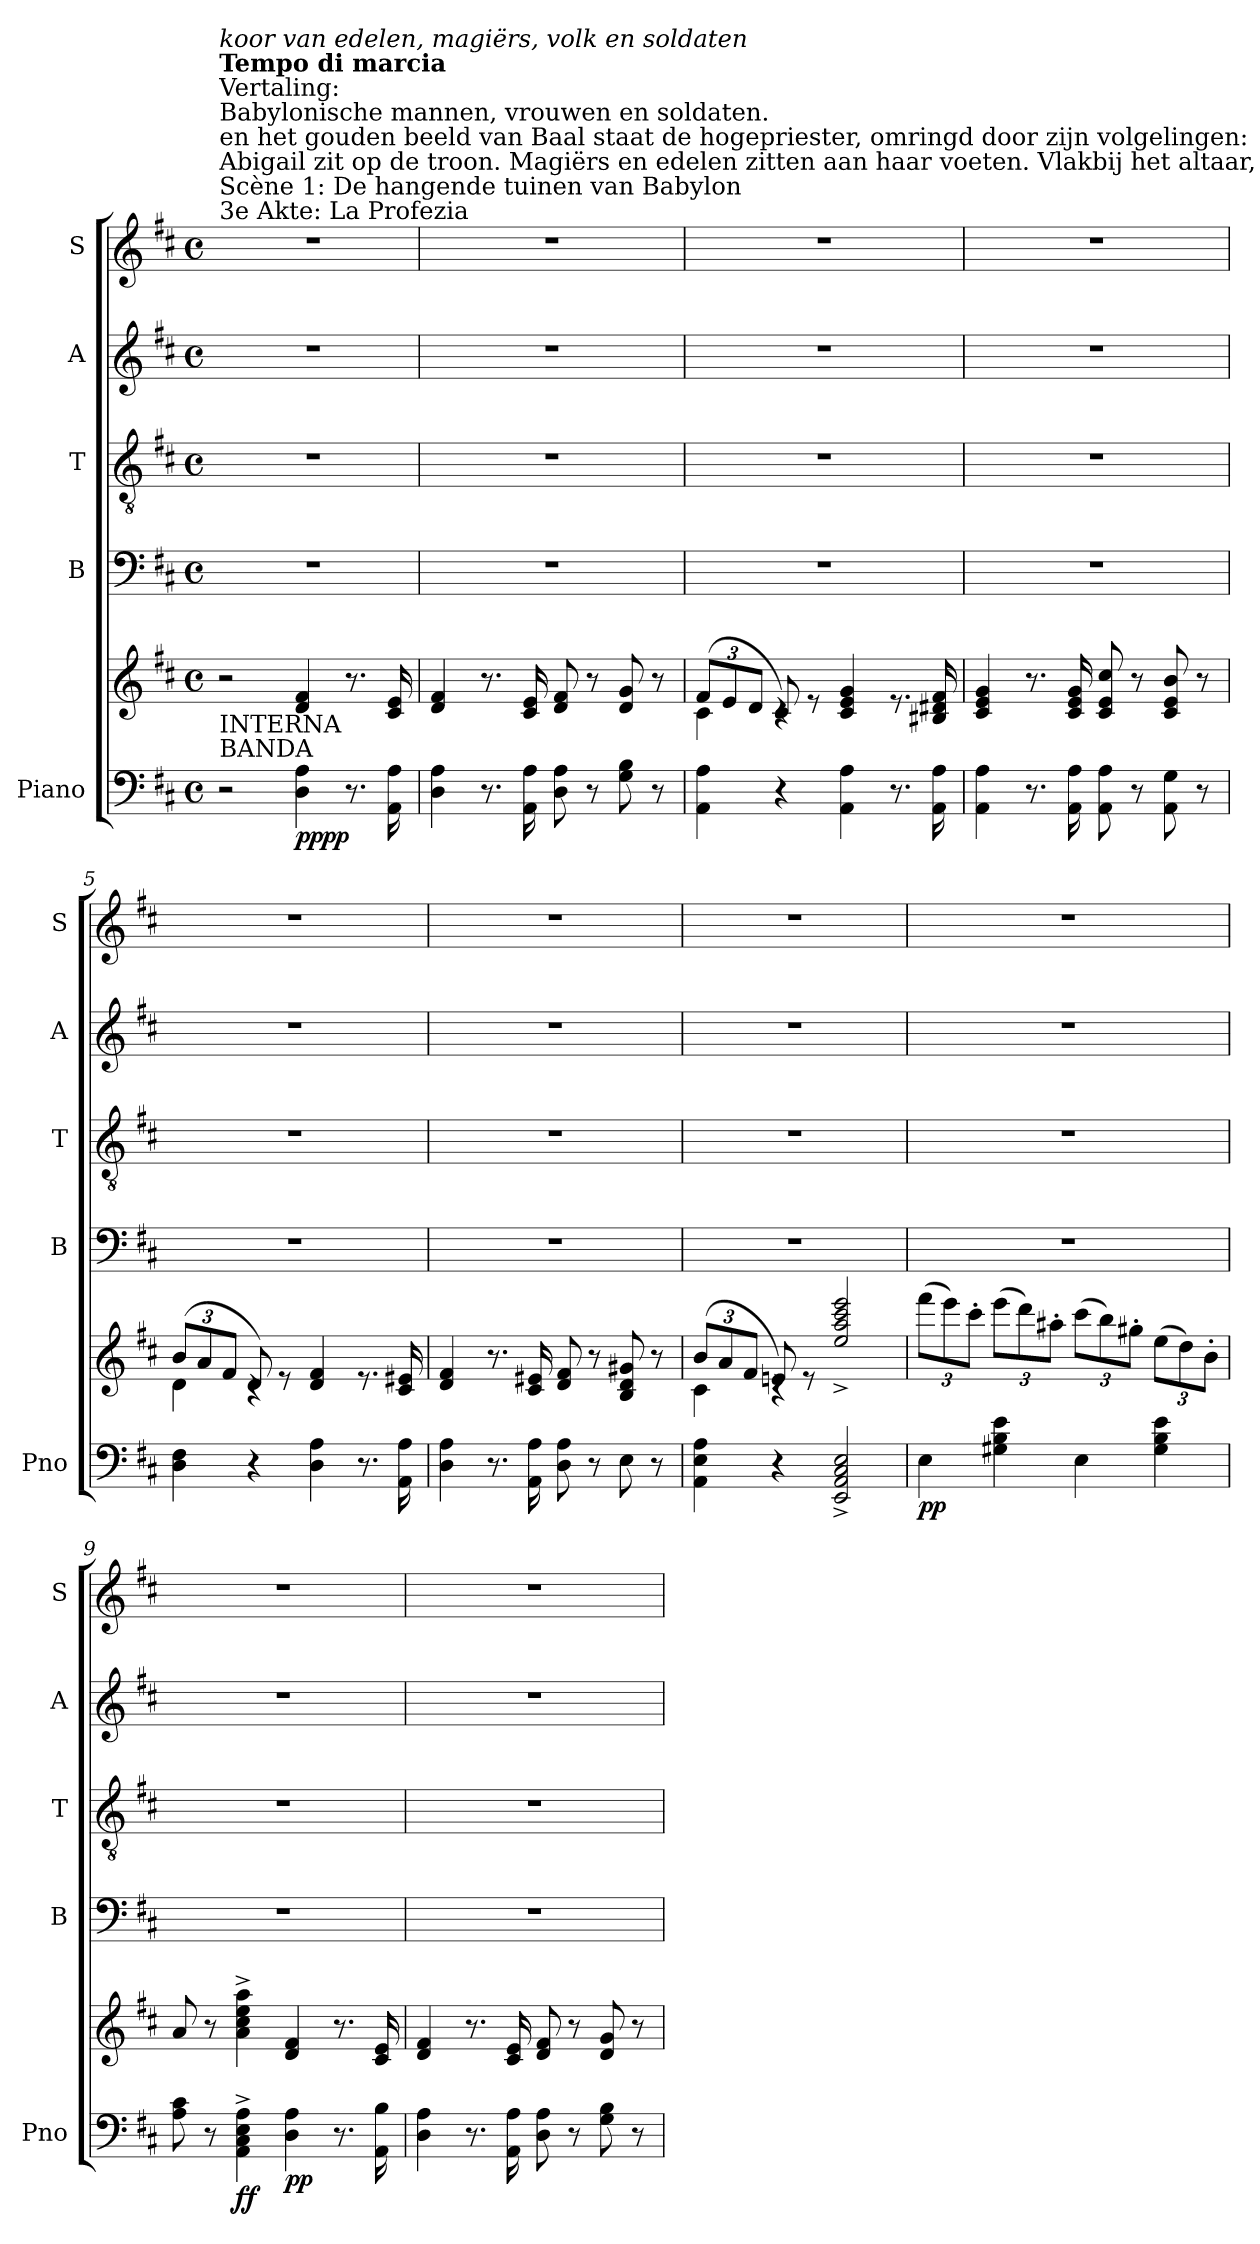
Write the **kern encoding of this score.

**kern	**kern	**dynam	**kern	**kern	**kern	**kern
*part5	*part5	*part5	*part4	*part3	*part2	*part1
*staff6	*staff5	*staff5/6	*staff4	*staff3	*staff2	*staff1
*I"Piano	*	*	*I"B	*I"T	*I"A	*I"S
*I'Pno	*	*	*I'B	*I'T	*I'A	*I'S
*clefF4	*clefG2	*	*clefF4	*clefGv2	*clefG2	*clefG2
*k[f#c#]	*k[f#c#]	*	*k[f#c#]	*k[f#c#]	*k[f#c#]	*k[f#c#]
*M4/4	*M4/4	*	*M4/4	*M4/4	*M4/4	*M4/4
*met(c)	*met(c)	*	*met(c)	*met(c)	*met(c)	*met(c)
=1	=1	=1	=1	=1	=1	=1
!	!	!	!	!	!	!LO:TX:a:t=3e Akte&colon; La Profezia
!	!	!	!	!	!	!LO:TX:a:t=Scène 1&colon; De hangende tuinen van Babylon
!	!	!	!	!	!	!LO:TX:a:t=Abigail zit op de troon. Magiërs en edelen zitten aan haar voeten. Vlakbij het altaar,
!	!	!	!	!	!	!LO:TX:a:t=en het gouden beeld van Baal staat de hogepriester, omringd door zijn volgelingen&colon;
!	!	!	!	!	!	!LO:TX:a:t=Babylonische mannen, vrouwen en soldaten.
!	!	!	!	!	!	!LO:TX:a:t=Vertaling&colon;
!	!	!	!	!	!	!LO:TX:a:B:t=Tempo di marcia
!	!	!	!	!	!	!LO:TX:a:i:t=koor van edelen, magiërs, volk en soldaten
!LO:TX:a:t=BANDA	!	!	!	!	!	!
!LO:TX:a:t=INTERNA	!	!	!	!	!	!
2r	2r	.	1r	1r	1r	1r
!	!	!LO:DY:b=2	!	!	!	!
!	!	!LO:DY:n=1:b	!	!	!	!
4D\ 4A\	4d/ 4f#/	pp pp	.	.	.	.
8.r	8.r	.	.	.	.	.
16AA\ 16A\	16c#/ 16e/	.	.	.	.	.
=2	=2	=2	=2	=2	=2	=2
4D\ 4A\	4d/ 4f#/	.	1r	1r	1r	1r
8.r	8.r	.	.	.	.	.
16AA\ 16A\	16c#/ 16e/	.	.	.	.	.
8D\ 8A\	8d/ 8f#/	.	.	.	.	.
8r	8r	.	.	.	.	.
8G\ 8B\	8d/ 8g/	.	.	.	.	.
8r	8r	.	.	.	.	.
=3	=3	=3	=3	=3	=3	=3
*	*Xbrackettup	*	*	*	*	*
*	*^	*	*	*	*	*
4AA\ 4A\	(12f#/L	4c#\	.	1r	1r	1r	1r
.	12e/	.	.	.	.	.	.
.	12d/J	.	.	.	.	.	.
4r	8c#/)	4rc	.	.	.	.	.
.	8re	.	.	.	.	.	.
4AA\ 4A\	4c#/ 4e/ 4g/	2ryy	.	.	.	.	.
8.r	8.re	.	.	.	.	.	.
16AA\ 16A\	16B#X/ 16d#X/ 16f#/	.	.	.	.	.	.
*	*v	*v	*	*	*	*	*
=4	=4	=4	=4	=4	=4	=4
4AA\ 4A\	4c#/ 4e/ 4g/	.	1r	1r	1r	1r
8.r	8.r	.	.	.	.	.
16AA\ 16A\	16c#/ 16e/ 16g/	.	.	.	.	.
8AA\ 8A\	8c#/ 8e/ 8cc#/	.	.	.	.	.
8r	8r	.	.	.	.	.
8AA\ 8G\	8c#/ 8e/ 8b/	.	.	.	.	.
8r	8r	.	.	.	.	.
=5	=5	=5	=5	=5	=5	=5
*	*^	*	*	*	*	*
4D\ 4F#\	(12b/L	4d\	.	1r	1r	1r	1r
.	12a/	.	.	.	.	.	.
.	12f#/J	.	.	.	.	.	.
4r	8d/)	4rc	.	.	.	.	.
.	8re	.	.	.	.	.	.
4D\ 4A\	4d/ 4f#/	2ryy	.	.	.	.	.
8.r	8.re	.	.	.	.	.	.
16AA\ 16A\	16c#/ 16e#X/	.	.	.	.	.	.
*	*v	*v	*	*	*	*	*
!!LO:LB:g=z
=6	=6	=6	=6	=6	=6	=6
4D\ 4A\	4d/ 4f#/	.	1r	1r	1r	1r
8.r	8.r	.	.	.	.	.
16AA\ 16A\	16c#/ 16e#X/	.	.	.	.	.
8D\ 8A\	8d/ 8f#/	.	.	.	.	.
8r	8r	.	.	.	.	.
8E\	8B/ 8d/ 8g#X/	.	.	.	.	.
8r	8r	.	.	.	.	.
=7	=7	=7	=7	=7	=7	=7
*	*^	*	*	*	*	*
4AA\ 4E\ 4A\	(12b/L	4c#\	.	1r	1r	1r	1r
.	12a/	.	.	.	.	.	.
.	12f#/J	.	.	.	.	.	.
4r	8en/)	4rc	.	.	.	.	.
.	8re	.	.	.	.	.	.
2EE/^ 2AA/^ 2C#/^ 2E/^	2ee/^ 2aa/^ 2ccc#/^ 2eee/^	2ryy	.	.	.	.	.
=8	=8	=8	=8	=8	=8	=8	=8
!	!	!	!LO:DY:b=2	!	!	!	!
!	!	!	!LO:DY:n=1:b	!	!	!	!
*	*v	*v	*	*	*	*	*
4E\	(12fff#\L	p p	1r	1r	1r	1r
.	12eee\)	.	.	.	.	.
.	12ccc#'\J	.	.	.	.	.
4G#X\ 4B\ 4e\	(12eee\L	.	.	.	.	.
.	12ddd\)	.	.	.	.	.
.	12aa#X'\J	.	.	.	.	.
4E\	(12ccc#\L	.	.	.	.	.
.	12bb\)	.	.	.	.	.
.	12gg#X'\J	.	.	.	.	.
4G#\ 4B\ 4e\	(12ee\L	.	.	.	.	.
.	12dd\)	.	.	.	.	.
.	12b'\J	.	.	.	.	.
=9	=9	=9	=9	=9	=9	=9
8A\ 8c#\	8a/	.	1r	1r	1r	1r
8r	8r	.	.	.	.	.
!	!	!LO:DY:b=2	!	!	!	!
!	!	!LO:DY:n=1:b	!	!	!	!
4AA\^ 4C#\^ 4E\^ 4A\^	4a\^ 4cc#\^ 4ee\^ 4aa\^	f f	.	.	.	.
!	!	!LO:DY:n=2:b=2	!	!	!	!
!	!	!LO:DY:n=3:b	!	!	!	!
4D\ 4A\	4d/ 4f#/	p p	.	.	.	.
8.r	8.r	.	.	.	.	.
16AA\ 16B\	16c#/ 16e/	.	.	.	.	.
=10	=10	=10	=10	=10	=10	=10
4D\ 4A\	4d/ 4f#/	.	1r	1r	1r	1r
8.r	8.r	.	.	.	.	.
16AA\ 16A\	16c#/ 16e/	.	.	.	.	.
8D\ 8A\	8d/ 8f#/	.	.	.	.	.
8r	8r	.	.	.	.	.
8G\ 8B\	8d/ 8g/	.	.	.	.	.
8r	8r	.	.	.	.	.
=	=	=	=	=	=	=
*-	*-	*-	*-	*-	*-	*-
